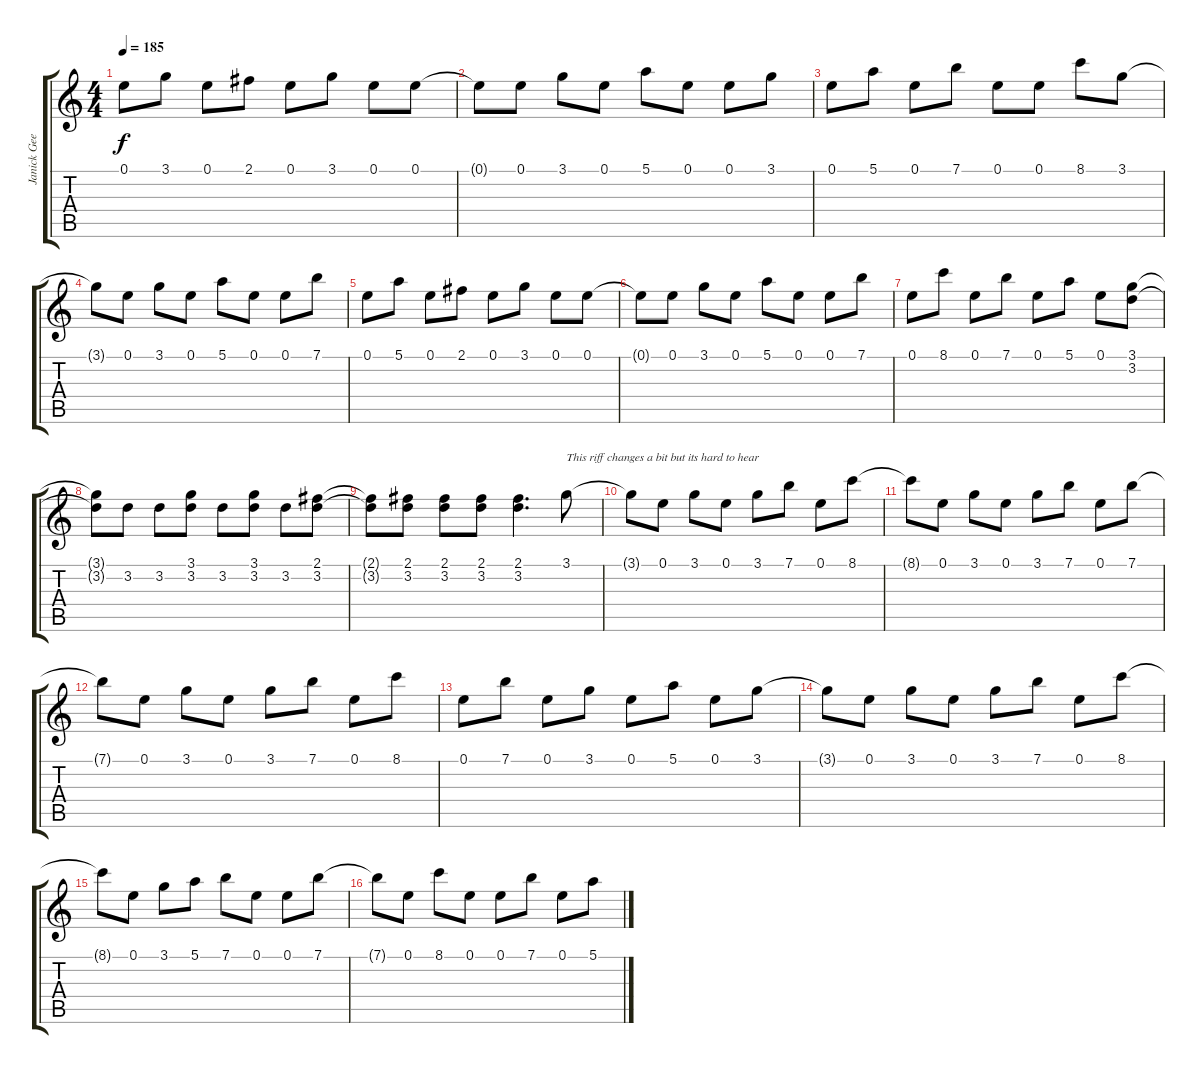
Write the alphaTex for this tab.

\track ("Janick Geers" "Janick Gee") {instrument overdrivenguitar}
\staff {score tabs}
\tuning (E4 B3 G3 D3 A2 E2) {hide}
\ts (4 4)
\tempo 185
\clef g2
\ks c
0.1.8{dy f} 3.1.8 0.1.8 2.1.8 0.1.8 3.1.8 0.1.8 0.1.8 |
0.1{t}.8 0.1.8 3.1.8 0.1.8 5.1.8 0.1.8 0.1.8 3.1.8 |
0.1.8 5.1.8 0.1.8 7.1.8 0.1.8 0.1.8 8.1.8 3.1.8 |
3.1{t}.8 0.1.8 3.1.8 0.1.8 5.1.8 0.1.8 0.1.8 7.1.8 |
0.1.8 5.1.8 0.1.8 2.1.8 0.1.8 3.1.8 0.1.8 0.1.8 |
0.1{t}.8 0.1.8 3.1.8 0.1.8 5.1.8 0.1.8 0.1.8 7.1.8 |
0.1.8 8.1.8 0.1.8 7.1.8 0.1.8 5.1.8 0.1.8 (3.1 3.2).8 |
(3.1{t} 3.2{t}).8 3.2.8 3.2.8 (3.1 3.2).8 3.2.8 (3.1 3.2).8 3.2.8 (2.1 3.2).8 |
(2.1{t} 3.2{t}).8 (2.1 3.2).8 (2.1 3.2).8 (2.1 3.2).8 (2.1 3.2).4{d} 3.1.8{txt "This riff changes a bit but its hard to hear"} |
3.1{t}.8 0.1.8 3.1.8 0.1.8 3.1.8 7.1.8 0.1.8 8.1.8 |
8.1{t}.8 0.1.8 3.1.8 0.1.8 3.1.8 7.1.8 0.1.8 7.1.8 |
7.1{t}.8 0.1.8 3.1.8 0.1.8 3.1.8 7.1.8 0.1.8 8.1.8 |
0.1.8 7.1.8 0.1.8 3.1.8 0.1.8 5.1.8 0.1.8 3.1.8 |
3.1{t}.8 0.1.8 3.1.8 0.1.8 3.1.8 7.1.8 0.1.8 8.1.8 |
8.1{t}.8 0.1.8 3.1.8 5.1.8 7.1.8 0.1.8 0.1.8 7.1.8 |
7.1{t}.8 0.1.8 8.1.8 0.1.8 0.1.8 7.1.8 0.1.8 5.1.8
